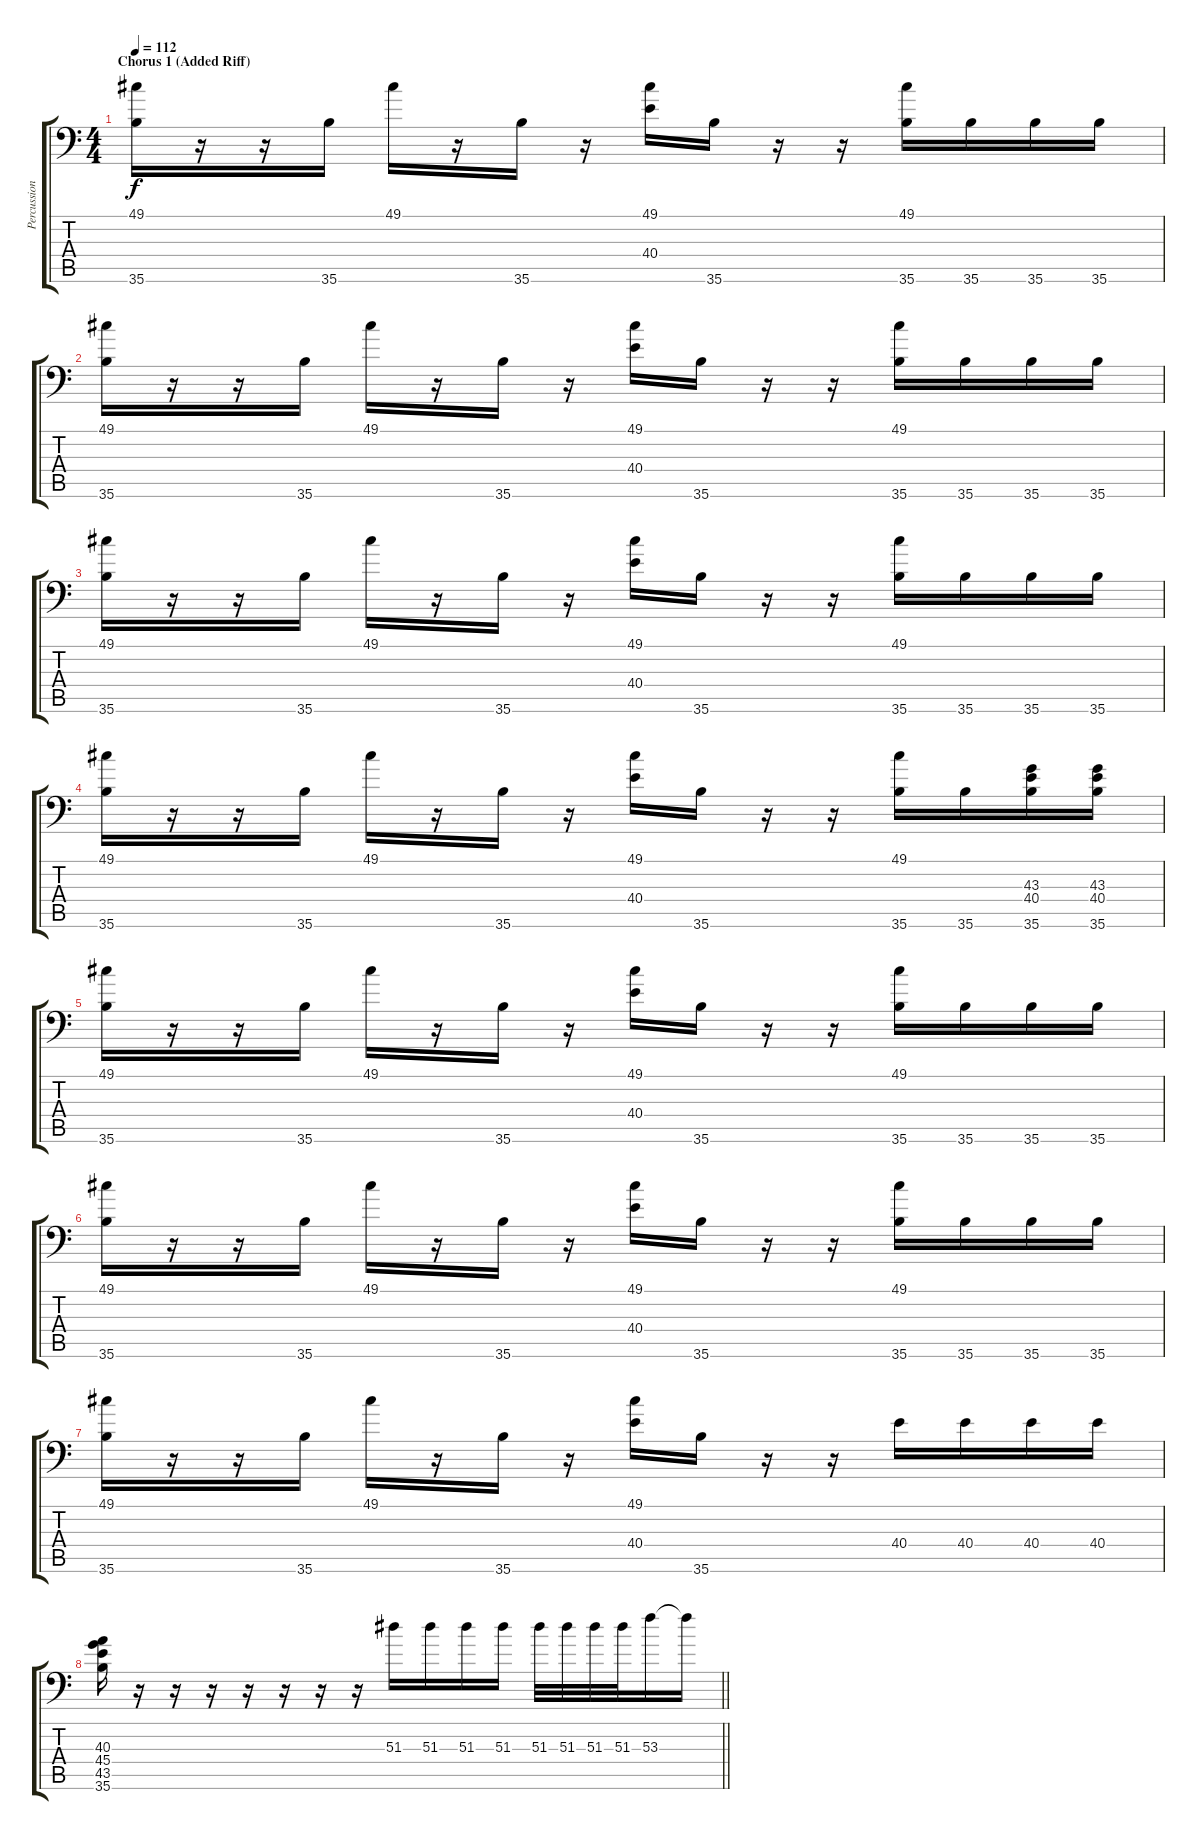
\track ("Percussion" "Percussion") {instrument acousticgrandpiano}
\staff {score tabs}
\tuning (C-1 C-1 C-1 C-1 C-1 C-1) {hide}
\ts (4 4)
\section ("" "Chorus 1 (Added Riff)")
\tempo 112
\clef f4
\ks c
(49.1 35.6).16{dy f} r.16 r.16 35.6.16 49.1.16 r.16 35.6.16 r.16 (49.1 40.4).16 35.6.16 r.16 r.16 (49.1 35.6).16 35.6.16 35.6.16 35.6.16 |
(49.1 35.6).16 r.16 r.16 35.6.16 49.1.16 r.16 35.6.16 r.16 (49.1 40.4).16 35.6.16 r.16 r.16 (49.1 35.6).16 35.6.16 35.6.16 35.6.16 |
(49.1 35.6).16 r.16 r.16 35.6.16 49.1.16 r.16 35.6.16 r.16 (49.1 40.4).16 35.6.16 r.16 r.16 (49.1 35.6).16 35.6.16 35.6.16 35.6.16 |
(49.1 35.6).16 r.16 r.16 35.6.16 49.1.16 r.16 35.6.16 r.16 (49.1 40.4).16 35.6.16 r.16 r.16 (49.1 35.6).16 35.6.16 (43.3 40.4 35.6).16 (43.3 40.4 35.6).16 |
(49.1 35.6).16 r.16 r.16 35.6.16 49.1.16 r.16 35.6.16 r.16 (49.1 40.4).16 35.6.16 r.16 r.16 (49.1 35.6).16 35.6.16 35.6.16 35.6.16 |
(49.1 35.6).16 r.16 r.16 35.6.16 49.1.16 r.16 35.6.16 r.16 (49.1 40.4).16 35.6.16 r.16 r.16 (49.1 35.6).16 35.6.16 35.6.16 35.6.16 |
(49.1 35.6).16 r.16 r.16 35.6.16 49.1.16 r.16 35.6.16 r.16 (49.1 40.4).16 35.6.16 r.16 r.16 40.4.16 40.4.16 40.4.16 40.4.16 |
\barLineRight lightlight
(40.3 45.4 43.5 35.6).16 r.16 r.16 r.16 r.16 r.16 r.16 r.16 51.3.16 51.3.16 51.3.16 51.3.16 51.3.32 51.3.32 51.3.32 51.3.32 53.3.16 53.3{t}.16
